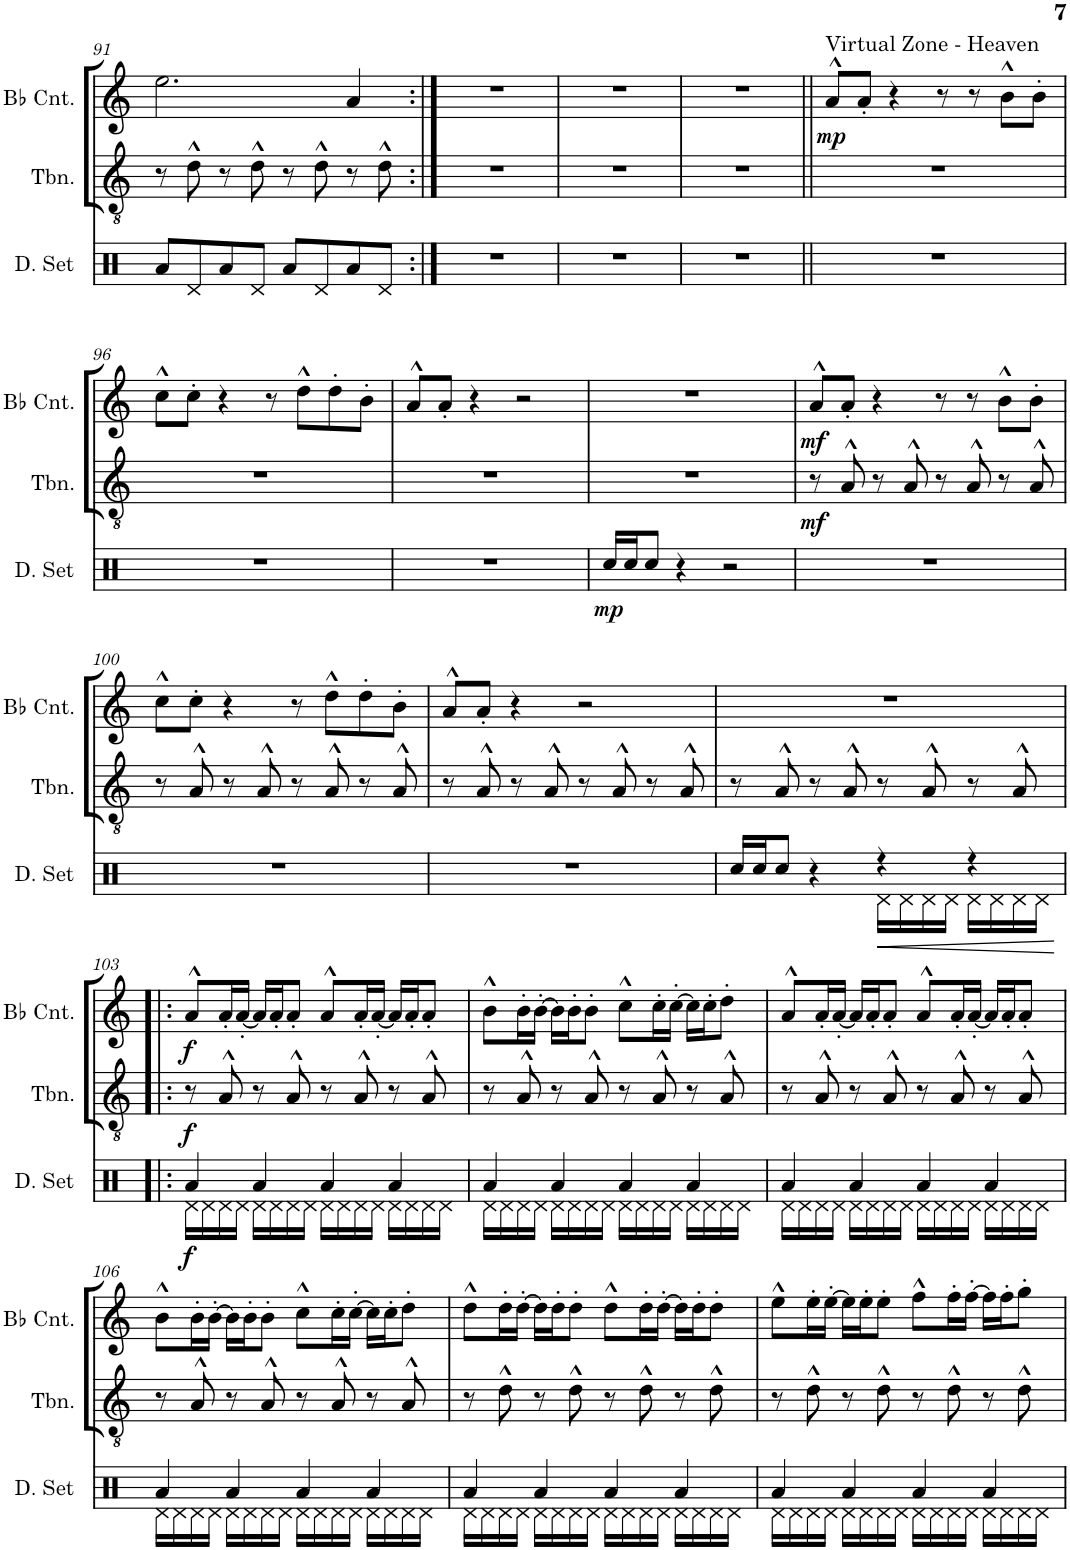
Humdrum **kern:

**kern	**dynam	**kern	**dynam	**kern	**dynam
*part3	*part3	*part2	*part2	*part1	*part1
*staff3	*staff3	*staff2	*staff2	*staff1	*staff1
*I"Drumset	*	*I"Trombone	*	*I"Bb Cornet	*
*I'D. Set	*	*I'Tbn.	*	*I'Bb Cnt.	*
!!LO:PB:g=z
*clefX	*	*clefGv2	*	*clefG2	*
*	*	*Trd1c2	*	*Trd1c2	*
*k[]	*	*k[]	*	*k[]	*
*M4/4	*	*M4/4	*	*M4/4	*
=91	=91	=91	=91	=91	=91
8Ra/L	.	8r	.	2.ee\	.
8Rd/	.	8d^^\	.	.	.
8Ra/	.	8r	.	.	.
8Rd/J	.	8d^^\	.	.	.
8Ra/L	.	8r	.	.	.
8Rd/	.	8d^^\	.	.	.
8Ra/	.	8r	.	4a/	.
8Rd/J	.	8d^^\	.	.	.
=92:|!	=92:|!	=92:|!	=92:|!	=92:|!	=92:|!
1r	.	1r	.	1r	.
=93	=93	=93	=93	=93	=93
1r	.	1r	.	1r	.
=94	=94	=94	=94	=94	=94
1r	.	1r	.	1r	.
=95||	=95||	=95||	=95||	=95||	=95||
*	*	*k[]	*	*k[]	*
!	!	!	!	!LO:TX:a:t=Virtual Zone - Heaven	!
!	!	!	!	!	!LO:DY:b
1r	.	1r	.	8a^^/L	mp
.	.	.	.	8a'/J	.
.	.	.	.	4r	.
.	.	.	.	8r	.
.	.	.	.	8r	.
.	.	.	.	8b^^\L	.
.	.	.	.	8b'\J	.
!!LO:LB:g=z
=96	=96	=96	=96	=96	=96
1r	.	1r	.	8cc^^\L	.
.	.	.	.	8cc'\J	.
.	.	.	.	4r	.
.	.	.	.	8r	.
.	.	.	.	8dd^^\L	.
.	.	.	.	8dd'\	.
.	.	.	.	8b'\J	.
=97	=97	=97	=97	=97	=97
1r	.	1r	.	8a^^/L	.
.	.	.	.	8a'/J	.
.	.	.	.	4r	.
.	.	.	.	2r	.
=98	=98	=98	=98	=98	=98
!	!LO:DY:b	!	!	!	!
16Rcc/LL	mp	1r	.	1r	.
16Rcc/J	.	.	.	.	.
8Rcc/J	.	.	.	.	.
4r	.	.	.	.	.
2r	.	.	.	.	.
=99	=99	=99	=99	=99	=99
!	!	!	!LO:DY:b	!	!LO:DY:b
1r	.	8r	mf	8a^^/L	mf
.	.	8A^^/	.	8a'/J	.
.	.	8r	.	4r	.
.	.	8A^^/	.	.	.
.	.	8r	.	8r	.
.	.	8A^^/	.	8r	.
.	.	8r	.	8b^^\L	.
.	.	8A^^/	.	8b'\J	.
!!LO:LB:g=z
=100	=100	=100	=100	=100	=100
1r	.	8r	.	8cc^^\L	.
.	.	8A^^/	.	8cc'\J	.
.	.	8r	.	4r	.
.	.	8A^^/	.	.	.
.	.	8r	.	8r	.
.	.	8A^^/	.	8dd^^\L	.
.	.	8r	.	8dd'\	.
.	.	8A^^/	.	8b'\J	.
=101	=101	=101	=101	=101	=101
1r	.	8r	.	8a^^/L	.
.	.	8A^^/	.	8a'/J	.
.	.	8r	.	4r	.
.	.	8A^^/	.	.	.
.	.	8r	.	2r	.
.	.	8A^^/	.	.	.
.	.	8r	.	.	.
.	.	8A^^/	.	.	.
=102	=102	=102	=102	=102	=102
*^	*	*	*	*	*
16Rcc/LL	2ryy	.	8r	.	1r	.
16Rcc/J	.	.	.	.	.	.
8Rcc/J	.	.	8A^^/	.	.	.
4r	.	.	8r	.	.	.
.	.	.	8A^^/	.	.	.
!	!	!LO:HP:b	!	!	!	!
4r	16Rd\LL	<	8r	.	.	.
.	16Rd\	.	.	.	.	.
.	16Rd\	.	8A^^/	.	.	.
.	16Rd\JJ	.	.	.	.	.
4r	16Rd\LL	.	8r	.	.	.
.	16Rd\	.	.	.	.	.
.	16Rd\	.	8A^^/	.	.	.
.	16Rd\JJ	.	.	.	.	.
*v	*v	*	*	*	*	*
.	[	.	.	.	.
!!LO:LB:g=z
=103!|:	=103!|:	=103!|:	=103!|:	=103!|:	=103!|:
*^	*	*	*	*	*
!	!	!LO:DY:b	!	!LO:DY:b	!	!LO:DY:b
4Ra/	16Rd\LL	f	8r	f	8a^^/L	f
.	16Rd\	.	.	.	.	.
.	16Rd\	.	8A^^/	.	16a'/L	.
.	16Rd\JJ	.	.	.	[16a'/JJ	.
4Ra/	16Rd\LL	.	8r	.	16a/LL]	.
.	16Rd\	.	.	.	16a'/J	.
.	16Rd\	.	8A^^/	.	8a'/J	.
.	16Rd\JJ	.	.	.	.	.
4Ra/	16Rd\LL	.	8r	.	8a^^/L	.
.	16Rd\	.	.	.	.	.
.	16Rd\	.	8A^^/	.	16a'/L	.
.	16Rd\JJ	.	.	.	[16a'/JJ	.
4Ra/	16Rd\LL	.	8r	.	16a/LL]	.
.	16Rd\	.	.	.	16a'/J	.
.	16Rd\	.	8A^^/	.	8a'/J	.
.	16Rd\JJ	.	.	.	.	.
=104	=104	=104	=104	=104	=104	=104
4Ra/	16Rd\LL	.	8r	.	8b^^\L	.
.	16Rd\	.	.	.	.	.
.	16Rd\	.	8A^^/	.	16b'\L	.
.	16Rd\JJ	.	.	.	[16b'\JJ	.
4Ra/	16Rd\LL	.	8r	.	16b\LL]	.
.	16Rd\	.	.	.	16b'\J	.
.	16Rd\	.	8A^^/	.	8b'\J	.
.	16Rd\JJ	.	.	.	.	.
4Ra/	16Rd\LL	.	8r	.	8cc^^\L	.
.	16Rd\	.	.	.	.	.
.	16Rd\	.	8A^^/	.	16cc'\L	.
.	16Rd\JJ	.	.	.	[16cc'\JJ	.
4Ra/	16Rd\LL	.	8r	.	16cc\LL]	.
.	16Rd\	.	.	.	16cc'\J	.
.	16Rd\	.	8A^^/	.	8dd'\J	.
.	16Rd\JJ	.	.	.	.	.
=105	=105	=105	=105	=105	=105	=105
4Ra/	16Rd\LL	.	8r	.	8a^^/L	.
.	16Rd\	.	.	.	.	.
.	16Rd\	.	8A^^/	.	16a'/L	.
.	16Rd\JJ	.	.	.	[16a'/JJ	.
4Ra/	16Rd\LL	.	8r	.	16a/LL]	.
.	16Rd\	.	.	.	16a'/J	.
.	16Rd\	.	8A^^/	.	8a'/J	.
.	16Rd\JJ	.	.	.	.	.
4Ra/	16Rd\LL	.	8r	.	8a^^/L	.
.	16Rd\	.	.	.	.	.
.	16Rd\	.	8A^^/	.	16a'/L	.
.	16Rd\JJ	.	.	.	[16a'/JJ	.
4Ra/	16Rd\LL	.	8r	.	16a/LL]	.
.	16Rd\	.	.	.	16a'/J	.
.	16Rd\	.	8A^^/	.	8a'/J	.
.	16Rd\JJ	.	.	.	.	.
!!LO:LB:g=z
=106	=106	=106	=106	=106	=106	=106
4Ra/	16Rd\LL	.	8r	.	8b^^\L	.
.	16Rd\	.	.	.	.	.
.	16Rd\	.	8A^^/	.	16b'\L	.
.	16Rd\JJ	.	.	.	[16b'\JJ	.
4Ra/	16Rd\LL	.	8r	.	16b\LL]	.
.	16Rd\	.	.	.	16b'\J	.
.	16Rd\	.	8A^^/	.	8b'\J	.
.	16Rd\JJ	.	.	.	.	.
4Ra/	16Rd\LL	.	8r	.	8cc^^\L	.
.	16Rd\	.	.	.	.	.
.	16Rd\	.	8A^^/	.	16cc'\L	.
.	16Rd\JJ	.	.	.	[16cc'\JJ	.
4Ra/	16Rd\LL	.	8r	.	16cc\LL]	.
.	16Rd\	.	.	.	16cc'\J	.
.	16Rd\	.	8A^^/	.	8dd'\J	.
.	16Rd\JJ	.	.	.	.	.
=107	=107	=107	=107	=107	=107	=107
4Ra/	16Rd\LL	.	8r	.	8dd^^\L	.
.	16Rd\	.	.	.	.	.
.	16Rd\	.	8d^^\	.	16dd'\L	.
.	16Rd\JJ	.	.	.	[16dd'\JJ	.
4Ra/	16Rd\LL	.	8r	.	16dd\LL]	.
.	16Rd\	.	.	.	16dd'\J	.
.	16Rd\	.	8d^^\	.	8dd'\J	.
.	16Rd\JJ	.	.	.	.	.
4Ra/	16Rd\LL	.	8r	.	8dd^^\L	.
.	16Rd\	.	.	.	.	.
.	16Rd\	.	8d^^\	.	16dd'\L	.
.	16Rd\JJ	.	.	.	[16dd'\JJ	.
4Ra/	16Rd\LL	.	8r	.	16dd\LL]	.
.	16Rd\	.	.	.	16dd'\J	.
.	16Rd\	.	8d^^\	.	8dd'\J	.
.	16Rd\JJ	.	.	.	.	.
=108	=108	=108	=108	=108	=108	=108
4Ra/	16Rd\LL	.	8r	.	8ee^^\L	.
.	16Rd\	.	.	.	.	.
.	16Rd\	.	8d^^\	.	16ee'\L	.
.	16Rd\JJ	.	.	.	[16ee'\JJ	.
4Ra/	16Rd\LL	.	8r	.	16ee\LL]	.
.	16Rd\	.	.	.	16ee'\J	.
.	16Rd\	.	8d^^\	.	8ee'\J	.
.	16Rd\JJ	.	.	.	.	.
4Ra/	16Rd\LL	.	8r	.	8ff^^\L	.
.	16Rd\	.	.	.	.	.
.	16Rd\	.	8d^^\	.	16ff'\L	.
.	16Rd\JJ	.	.	.	[16ff'\JJ	.
4Ra/	16Rd\LL	.	8r	.	16ff\LL]	.
.	16Rd\	.	.	.	16ff'\J	.
.	16Rd\	.	8d^^\	.	8gg'\J	.
.	16Rd\JJ	.	.	.	.	.
*v	*v	*	*	*	*	*
=	=	=	=	=	=
*-	*-	*-	*-	*-	*-
